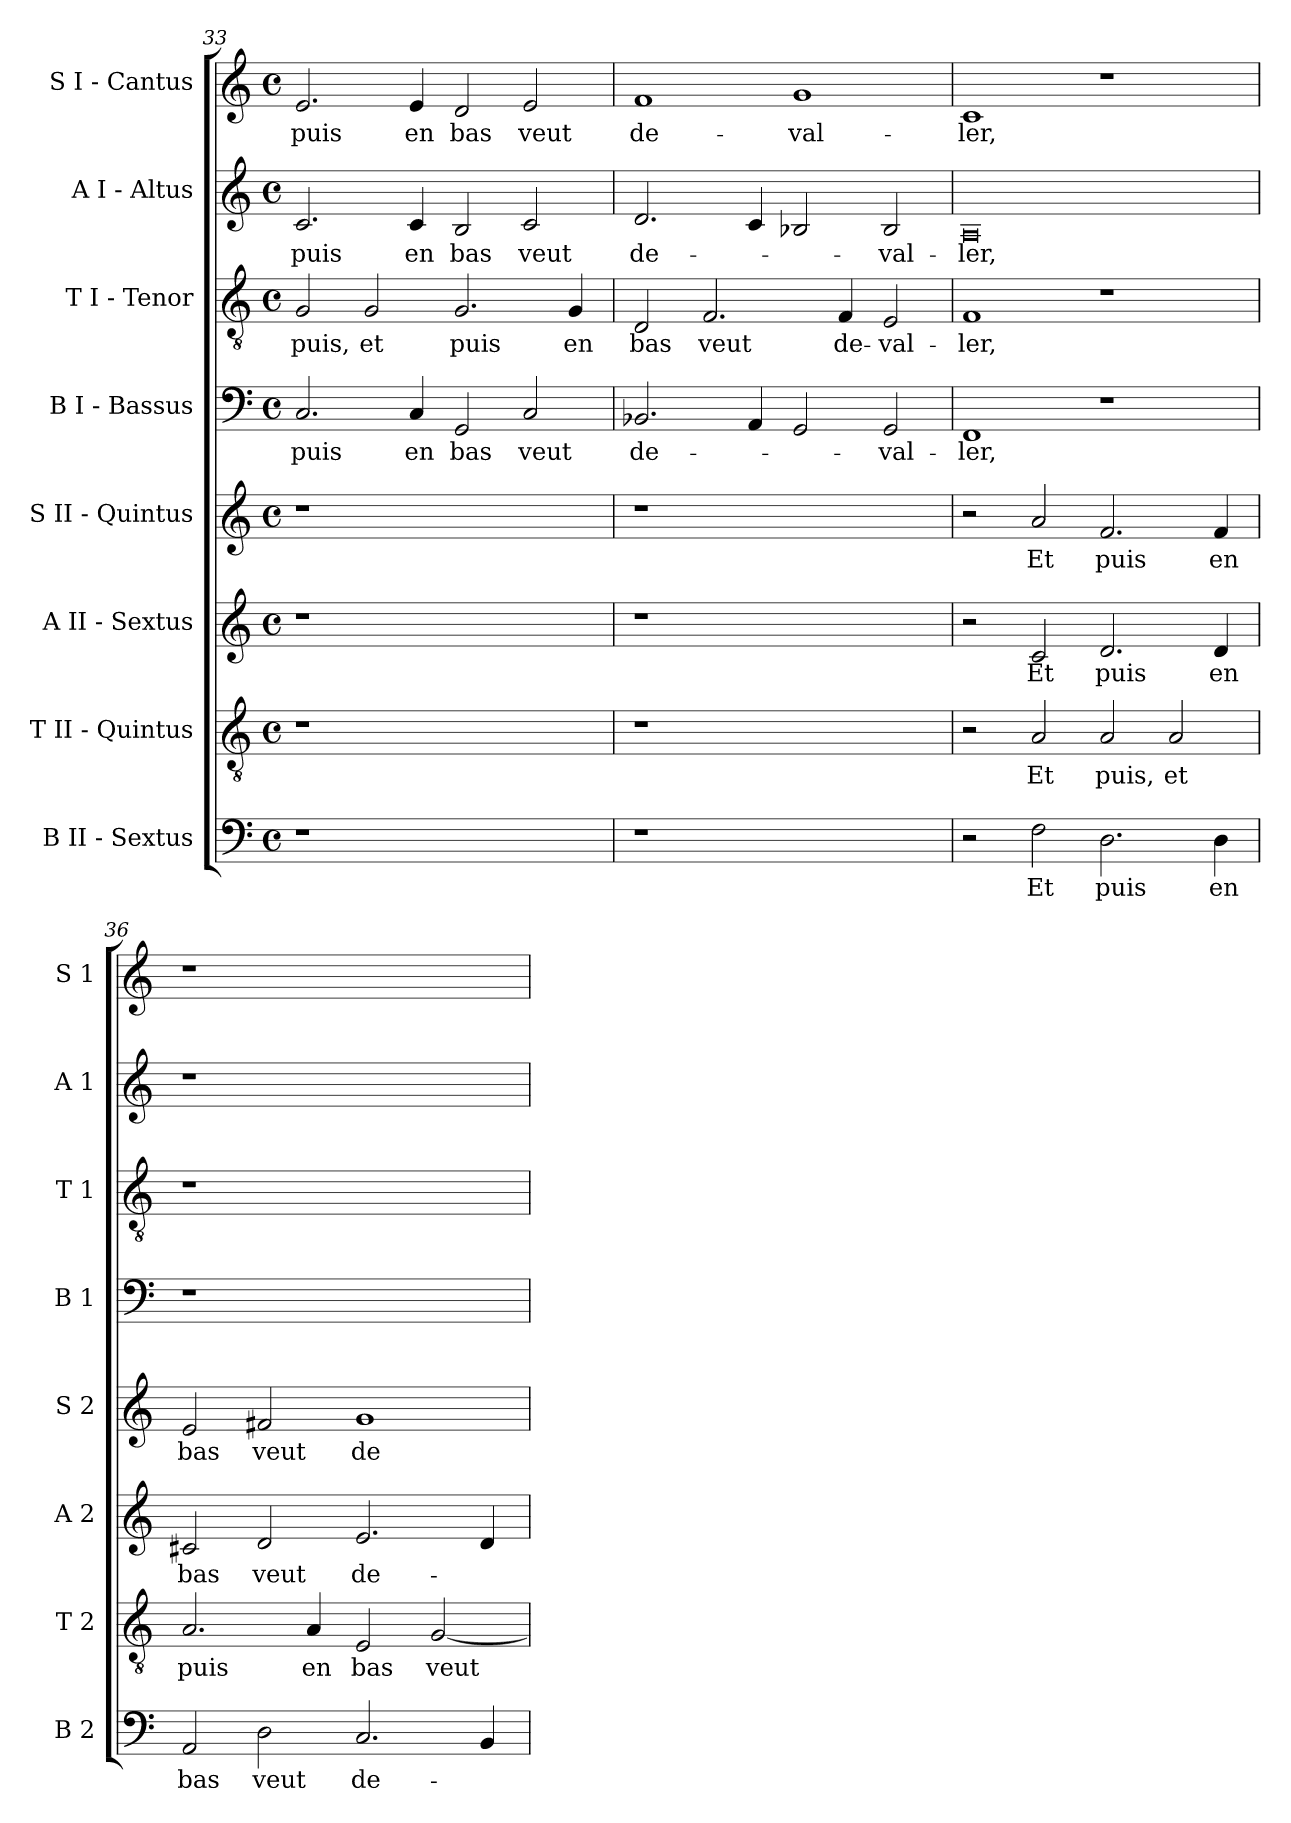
**kern	**text	**kern	**text	**kern	**text	**kern	**text	**kern	**text	**kern	**text	**kern	**text	**kern	**text
*part8	*part8	*part7	*part7	*part6	*part6	*part5	*part5	*part4	*part4	*part3	*part3	*part2	*part2	*part1	*part1
*staff8	*staff8	*staff7	*staff7	*staff6	*staff6	*staff5	*staff5	*staff4	*staff4	*staff3	*staff3	*staff2	*staff2	*staff1	*staff1
*I"B II - Sextus	*	*I"T II - Quintus	*	*I"A II - Sextus	*	*I"S II - Quintus	*	*I"B I - Bassus	*	*I"T I - Tenor	*	*I"A I - Altus	*	*I"S I - Cantus	*
*I'B 2	*	*I'T 2	*	*I'A 2	*	*I'S 2	*	*I'B 1	*	*I'T 1	*	*I'A 1	*	*I'S 1	*
*clefF4	*	*clefGv2	*	*clefG2	*	*clefG2	*	*clefF4	*	*clefGv2	*	*clefG2	*	*clefG2	*
*k[]	*	*k[]	*	*k[]	*	*k[]	*	*k[]	*	*k[]	*	*k[]	*	*k[]	*
*C:	*	*C:	*	*C:	*	*C:	*	*C:	*	*C:	*	*C:	*	*C:	*
*M4/4	*	*M4/4	*	*M4/4	*	*M4/4	*	*M4/4	*	*M4/4	*	*M4/4	*	*M4/4	*
*met(c)	*	*met(c)	*	*met(c)	*	*met(c)	*	*met(c)	*	*met(c)	*	*met(c)	*	*met(c)	*
=33	=33	=33	=33	=33	=33	=33	=33	=33	=33	=33	=33	=33	=33	=33	=33
!	!	!	!	!	!	!	!	!	!LO:LY:b	!	!LO:LY:b	!	!LO:LY:b	!	!LO:LY:b
1r	.	1r	.	1r	.	1r	.	2.C/	puis	2G/	puis,	2.c/	puis	2.e/	puis
!	!	!	!	!	!	!	!	!	!	!	!LO:LY:b	!	!	!	!
.	.	.	.	.	.	.	.	.	.	2G/	et	.	.	.	.
!	!	!	!	!	!	!	!	!	!LO:LY:b	!	!	!	!LO:LY:b	!	!LO:LY:b
.	.	.	.	.	.	.	.	4C/	en	.	.	4c/	en	4e/	en
!	!	!	!	!	!	!	!	!	!LO:LY:b	!	!LO:LY:b	!	!LO:LY:b	!	!LO:LY:b
1ryy	.	1ryy	.	1ryy	.	1ryy	.	2GG/	bas	2.G/	puis	2B/	bas	2d/	bas
!	!	!	!	!	!	!	!	!	!LO:LY:b	!	!	!	!LO:LY:b	!	!LO:LY:b
.	.	.	.	.	.	.	.	2C/	veut	.	.	2c/	veut	2e/	veut
!	!	!	!	!	!	!	!	!	!	!	!LO:LY:b	!	!	!	!
.	.	.	.	.	.	.	.	.	.	4G/	en	.	.	.	.
=34	=34	=34	=34	=34	=34	=34	=34	=34	=34	=34	=34	=34	=34	=34	=34
!	!	!	!	!	!	!	!	!	!LO:LY:b	!	!LO:LY:b	!	!LO:LY:b	!	!LO:LY:b
1r	.	1r	.	1r	.	1r	.	2.BB-X/	de-	2D/	bas	2.d/	de-	1f	de-
!	!	!	!	!	!	!	!	!	!	!	!LO:LY:b	!	!	!	!
.	.	.	.	.	.	.	.	.	.	2.F/	veut	.	.	.	.
.	.	.	.	.	.	.	.	4AA/	.	.	.	4c/	.	.	.
!	!	!	!	!	!	!	!	!	!	!	!	!	!	!	!LO:LY:b
1ryy	.	1ryy	.	1ryy	.	1ryy	.	2GG/	.	.	.	2B-X/	.	1g	-val-
!	!	!	!	!	!	!	!	!	!	!	!LO:LY:b	!	!	!	!
.	.	.	.	.	.	.	.	.	.	4F/	de-	.	.	.	.
!	!	!	!	!	!	!	!	!	!LO:LY:b	!	!LO:LY:b	!	!LO:LY:b	!	!
.	.	.	.	.	.	.	.	2GG/	-val-	2E/	-val-	2B-/	-val-	.	.
!!LO:LB:g=z
=35	=35	=35	=35	=35	=35	=35	=35	=35	=35	=35	=35	=35	=35	=35	=35
!	!	!	!	!	!	!	!	!	!LO:LY:b	!	!LO:LY:b	!	!LO:LY:b	!	!LO:LY:b
2r	.	2r	.	2r	.	2r	.	1FF	-ler,	1F	-ler,	0A	-ler,	1c	-ler,
!	!LO:LY:b	!	!LO:LY:b	!	!LO:LY:b	!	!LO:LY:b	!	!	!	!	!	!	!	!
2F\	Et	2A/	Et	2c/	Et	2a/	Et	.	.	.	.	.	.	.	.
!	!LO:LY:b	!	!LO:LY:b	!	!LO:LY:b	!	!LO:LY:b	!	!	!	!	!	!	!	!
2.D\	puis	2A/	puis,	2.d/	puis	2.f/	puis	1r	.	1r	.	.	.	1r	.
!	!	!	!LO:LY:b	!	!	!	!	!	!	!	!	!	!	!	!
.	.	2A/	et	.	.	.	.	.	.	.	.	.	.	.	.
!	!LO:LY:b	!	!	!	!LO:LY:b	!	!LO:LY:b	!	!	!	!	!	!	!	!
4D\	en	.	.	4d/	en	4f/	en	.	.	.	.	.	.	.	.
=36	=36	=36	=36	=36	=36	=36	=36	=36	=36	=36	=36	=36	=36	=36	=36
!	!LO:LY:b	!	!LO:LY:b	!	!LO:LY:b	!	!LO:LY:b	!	!	!	!	!	!	!	!
2AA/	bas	2.A/	puis	2c#X/	bas	2e/	bas	1r	.	1r	.	1r	.	1r	.
!	!LO:LY:b	!	!	!	!LO:LY:b	!	!LO:LY:b	!	!	!	!	!	!	!	!
2D\	veut	.	.	2d/	veut	2f#X/	veut	.	.	.	.	.	.	.	.
!	!	!	!LO:LY:b	!	!	!	!	!	!	!	!	!	!	!	!
.	.	4A/	en	.	.	.	.	.	.	.	.	.	.	.	.
!	!LO:LY:b	!	!LO:LY:b	!	!LO:LY:b	!	!LO:LY:b	!	!	!	!	!	!	!	!
2.C/	de-	2E/	bas	2.e/	de-	1g	de-	1ryy	.	1ryy	.	1ryy	.	1ryy	.
!	!	!	!LO:LY:b	!	!	!	!	!	!	!	!	!	!	!	!
.	.	[2G/	veut	.	.	.	.	.	.	.	.	.	.	.	.
4BB/	.	.	.	4d/	.	.	.	.	.	.	.	.	.	.	.
=	=	=	=	=	=	=	=	=	=	=	=	=	=	=	=
*-	*-	*-	*-	*-	*-	*-	*-	*-	*-	*-	*-	*-	*-	*-	*-
